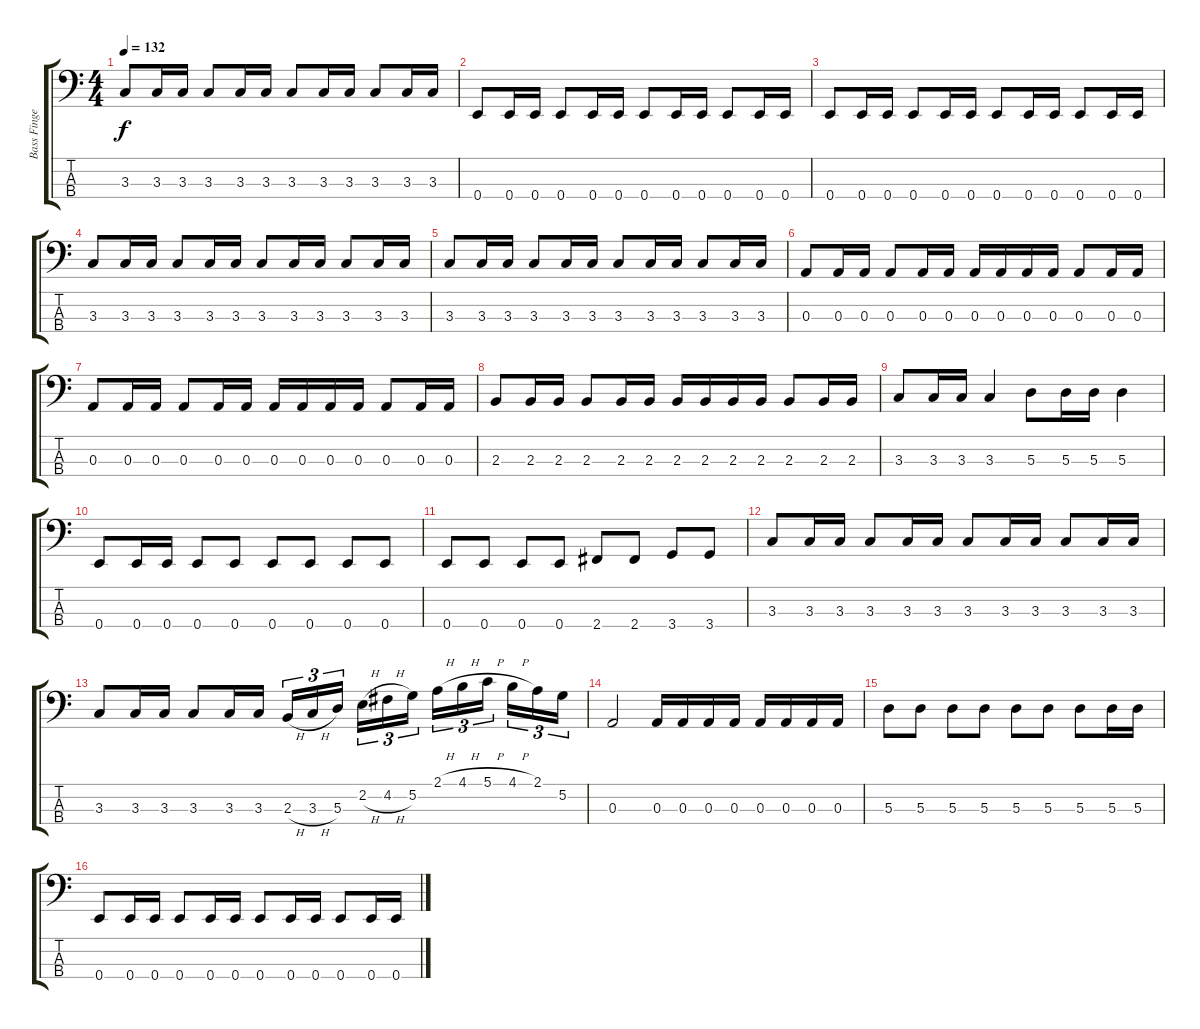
\track ("Bass Finger" "Bass Finge") {instrument electricbassfinger}
\staff {score tabs}
\tuning (G2 D2 A1 E1) {hide}
\ts (4 4)
\tempo 132
\clef f4
\ks c
3.3.8{dy f} 3.3.16 3.3.16 3.3.8 3.3.16 3.3.16 3.3.8 3.3.16 3.3.16 3.3.8 3.3.16 3.3.16 |
0.4.8 0.4.16 0.4.16 0.4.8 0.4.16 0.4.16 0.4.8 0.4.16 0.4.16 0.4.8 0.4.16 0.4.16 |
0.4.8 0.4.16 0.4.16 0.4.8 0.4.16 0.4.16 0.4.8 0.4.16 0.4.16 0.4.8 0.4.16 0.4.16 |
3.3.8 3.3.16 3.3.16 3.3.8 3.3.16 3.3.16 3.3.8 3.3.16 3.3.16 3.3.8 3.3.16 3.3.16 |
3.3.8 3.3.16 3.3.16 3.3.8 3.3.16 3.3.16 3.3.8 3.3.16 3.3.16 3.3.8 3.3.16 3.3.16 |
0.3.8 0.3.16 0.3.16 0.3.8 0.3.16 0.3.16 0.3.16 0.3.16 0.3.16 0.3.16 0.3.8 0.3.16 0.3.16 |
0.3.8 0.3.16 0.3.16 0.3.8 0.3.16 0.3.16 0.3.16 0.3.16 0.3.16 0.3.16 0.3.8 0.3.16 0.3.16 |
2.3.8 2.3.16 2.3.16 2.3.8 2.3.16 2.3.16 2.3.16 2.3.16 2.3.16 2.3.16 2.3.8 2.3.16 2.3.16 |
3.3.8 3.3.16 3.3.16 3.3.4 5.3.8 5.3.16 5.3.16 5.3.4 |
0.4.8 0.4.16 0.4.16 0.4.8 0.4.8 0.4.8 0.4.8 0.4.8 0.4.8 |
0.4.8 0.4.8 0.4.8 0.4.8 2.4.8 2.4.8 3.4.8 3.4.8 |
3.3.8 3.3.16 3.3.16 3.3.8 3.3.16 3.3.16 3.3.8 3.3.16 3.3.16 3.3.8 3.3.16 3.3.16 |
3.3.8 3.3.16 3.3.16 3.3.8 3.3.16 3.3.16 2.3{h}.16{tu (3 2)} 3.3{h}.16{tu (3 2)} 5.3.16{tu (3 2)} 2.2{h}.16{tu (3 2)} 4.2{h}.16{tu (3 2)} 5.2.16{tu (3 2)} 2.1{h}.16{tu (3 2)} 4.1{h}.16{tu (3 2)} 5.1{h}.16{tu (3 2)} 4.1{h}.16{tu (3 2)} 2.1.16{tu (3 2)} 5.2.16{tu (3 2)} |
0.3.2 0.3.16 0.3.16 0.3.16 0.3.16 0.3.16 0.3.16 0.3.16 0.3.16 |
5.3.8 5.3.8 5.3.8 5.3.8 5.3.8 5.3.8 5.3.8 5.3.16 5.3.16 |
0.4.8 0.4.16 0.4.16 0.4.8 0.4.16 0.4.16 0.4.8 0.4.16 0.4.16 0.4.8 0.4.16 0.4.16
